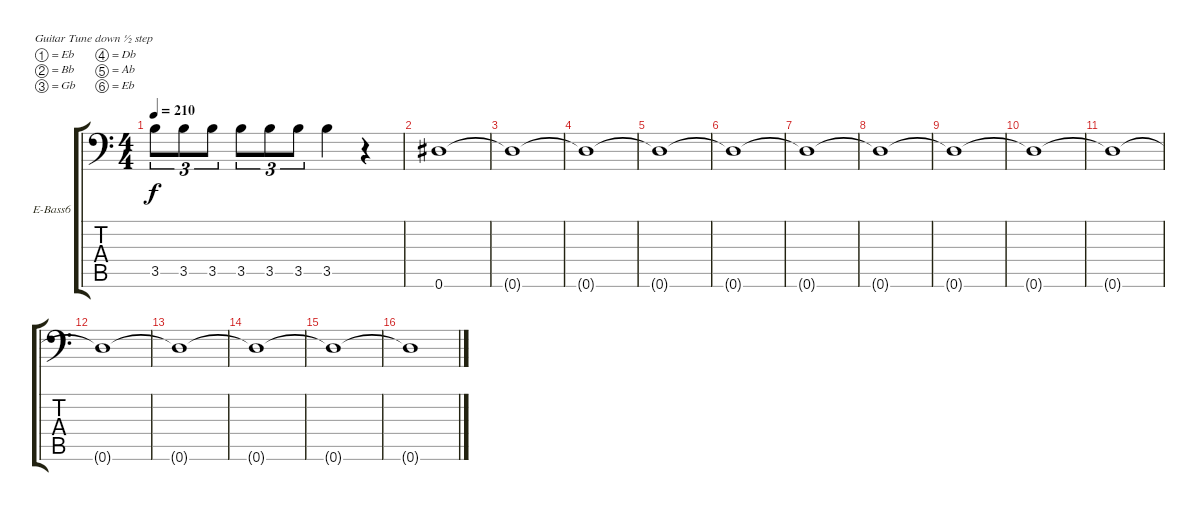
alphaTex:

\bracketExtendMode groupsimilarinstruments
\firstSystemTrackNameOrientation horizontal
\otherSystemsTrackNameOrientation horizontal
\track ("Bajo" "E-Bass6") {instrument slapbass1}
\staff {score tabs}
\tuning (Eb4 Bb3 Gb3 Db3 Ab2 Eb2)
\ts (4 4)
\tempo 210
\clef f4
\ks c
3.5.8{tu (3 2) dy f} 3.5.8{tu (3 2)} 3.5.8{tu (3 2)} 3.5.8{tu (3 2)} 3.5.8{tu (3 2)} 3.5.8{tu (3 2)} 3.5.4 r.4 |
0.6.1 |
0.6{t}.1 |
0.6{t}.1 |
0.6{t}.1 |
0.6{t}.1 |
0.6{t}.1 |
0.6{t}.1 |
0.6{t}.1 |
0.6{t}.1 |
0.6{t}.1 |
0.6{t}.1 |
0.6{t}.1 |
0.6{t}.1 |
0.6{t}.1 |
0.6{t}.1
